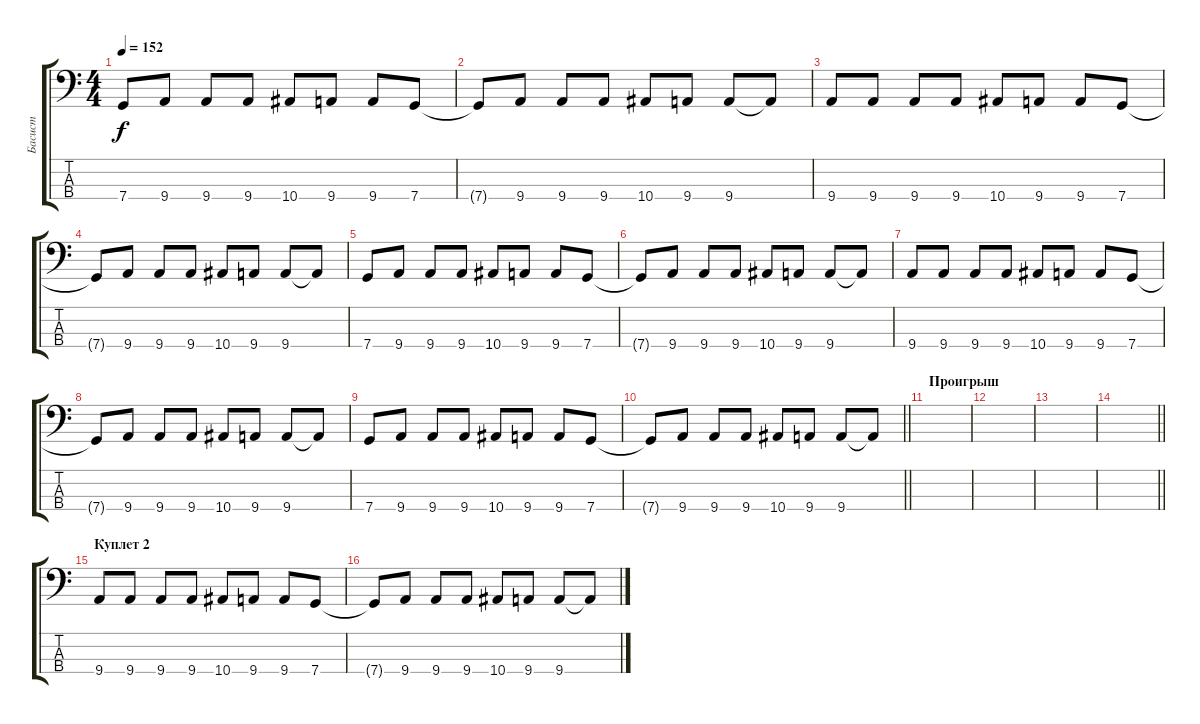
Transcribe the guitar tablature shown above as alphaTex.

\track ("Басист" "Басист") {instrument slapbass1}
\staff {score tabs}
\tuning (F2 C2 G1 C1) {hide}
\ts (4 4)
\tempo 152
\clef f4
\ks c
7.4.8{dy f} 9.4.8 9.4.8 9.4.8 10.4.8 9.4.8 9.4.8 7.4.8 |
7.4{t}.8 9.4.8 9.4.8 9.4.8 10.4.8 9.4.8 9.4.8 9.4{t}.8 |
9.4.8 9.4.8 9.4.8 9.4.8 10.4.8 9.4.8 9.4.8 7.4.8 |
7.4{t}.8 9.4.8 9.4.8 9.4.8 10.4.8 9.4.8 9.4.8 9.4{t}.8 |
7.4.8 9.4.8 9.4.8 9.4.8 10.4.8 9.4.8 9.4.8 7.4.8 |
7.4{t}.8 9.4.8 9.4.8 9.4.8 10.4.8 9.4.8 9.4.8 9.4{t}.8 |
9.4.8 9.4.8 9.4.8 9.4.8 10.4.8 9.4.8 9.4.8 7.4.8 |
7.4{t}.8 9.4.8 9.4.8 9.4.8 10.4.8 9.4.8 9.4.8 9.4{t}.8 |
7.4.8 9.4.8 9.4.8 9.4.8 10.4.8 9.4.8 9.4.8 7.4.8 |
\barLineRight lightlight
7.4{t}.8 9.4.8 9.4.8 9.4.8 10.4.8 9.4.8 9.4.8 9.4{t}.8 |
\section ("" "Проигрыш")
|
|
|
\barLineRight lightlight
|
\section ("" "Куплет 2")
9.4.8 9.4.8 9.4.8 9.4.8 10.4.8 9.4.8 9.4.8 7.4.8 |
7.4{t}.8 9.4.8 9.4.8 9.4.8 10.4.8 9.4.8 9.4.8 9.4{t}.8
